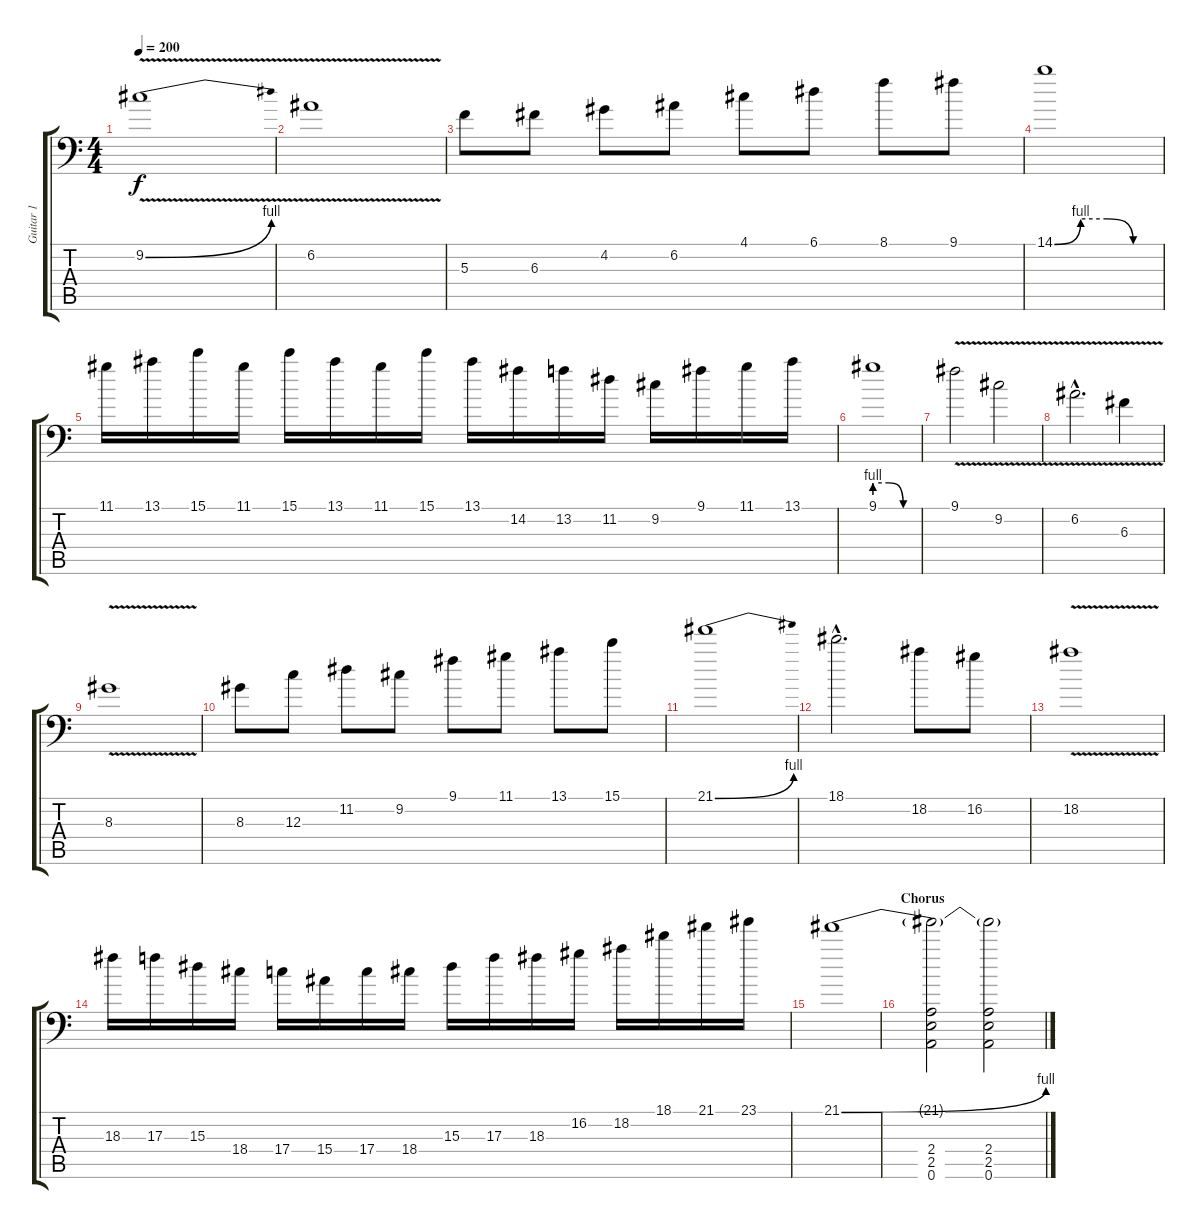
\track ("Guitar 1" "Guitar 1") {instrument overdrivenguitar}
\staff {score tabs}
\tuning (A3 E3 C3 G2 D2 A1) {hide}
\ts (4 4)
\tempo 200
\clef f4
\ks c
9.2{be (bend 0 0 60 4) v}.1{dy f} |
6.2{v}.1 |
5.3.8 6.3.8 4.2.8 6.2.8 4.1.8 6.1.8 8.1.8 9.1.8 |
14.1{be (custom 0 0 15 4 30 4 45 0 60 0)}.1 |
11.1.16 13.1.16 15.1.16 11.1.16 15.1.16 13.1.16 11.1.16 15.1.16 13.1.16 14.2.16 13.2.16 11.2.16 9.2.16 9.1.16 11.1.16 13.1.16 |
9.1{be (custom 0 4 20 4 40 0 60 0)}.1 |
9.1{v}.2 9.2{v}.2 |
6.2{v hac}.2{d} 6.3{v}.4 |
8.3{v}.1 |
8.3.8 12.3.8 11.2.8 9.2.8 9.1.8 11.1.8 13.1.8 15.1.8 |
21.1{be (bend 0 0 60 4)}.1 |
18.1{hac}.2{d} 18.2.8 16.2.8 |
18.2{v}.1 |
18.3.16 17.3.16 15.3.16 18.4.16 17.4.16 15.4.16 17.4.16 18.4.16 15.3.16 17.3.16 18.3.16 16.2.16 18.2.16 18.1.16 21.1.16 23.1.16 |
21.1{be (bend 0 0 60 4)}.1 |
\section ("" "Chorus")
(21.1{t} 2.4 2.5 0.6).2 (21.1{t} 2.4 2.5 0.6).2
